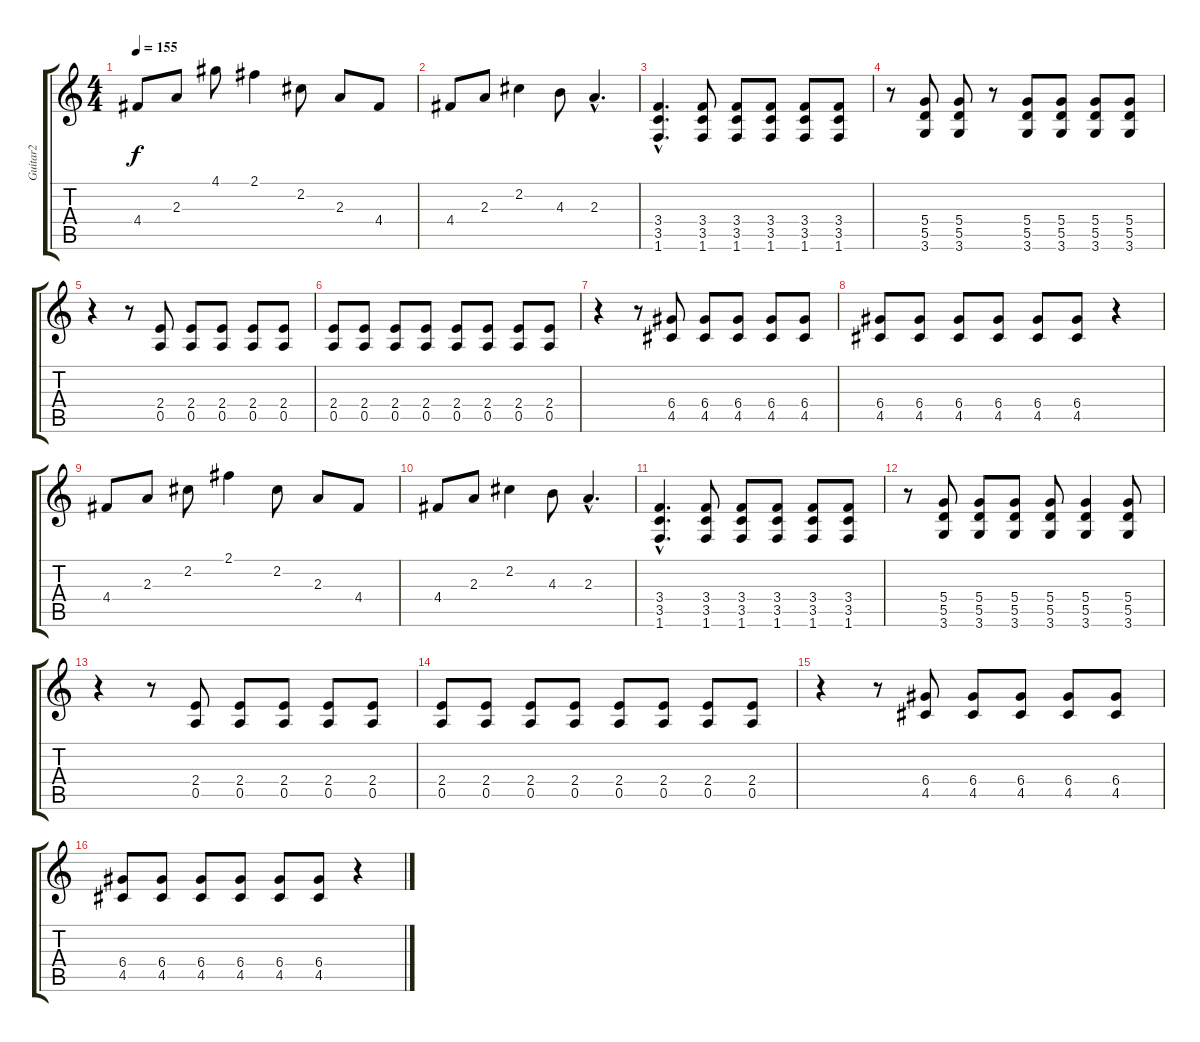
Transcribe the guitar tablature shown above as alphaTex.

\track ("Guitar2" "Guitar2") {instrument distortionguitar}
\staff {score tabs}
\tuning (E4 B3 G3 D3 A2 E2) {hide}
\ts (4 4)
\tempo 155
\clef g2
\ks c
4.4.8{dy f} 2.3.8 4.1.8 2.1.4 2.2.8 2.3.8 4.4.8 |
4.4.8 2.3.8 2.2.4 4.3.8 2.3{hac}.4{d} |
(3.4{hac} 3.5{hac} 1.6{hac}).4{d} (3.4 3.5 1.6).8 (3.4 3.5 1.6).8 (3.4 3.5 1.6).8 (3.4 3.5 1.6).8 (3.4 3.5 1.6).8 |
r.8 (5.4 5.5 3.6).8 (5.4 5.5 3.6).8 r.8 (5.4 5.5 3.6).8 (5.4 5.5 3.6).8 (5.4 5.5 3.6).8 (5.4 5.5 3.6).8 |
r.4 r.8 (2.4 0.5).8 (2.4 0.5).8 (2.4 0.5).8 (2.4 0.5).8 (2.4 0.5).8 |
(2.4 0.5).8 (2.4 0.5).8 (2.4 0.5).8 (2.4 0.5).8 (2.4 0.5).8 (2.4 0.5).8 (2.4 0.5).8 (2.4 0.5).8 |
r.4 r.8 (6.4 4.5).8 (6.4 4.5).8 (6.4 4.5).8 (6.4 4.5).8 (6.4 4.5).8 |
(6.4 4.5).8 (6.4 4.5).8 (6.4 4.5).8 (6.4 4.5).8 (6.4 4.5).8 (6.4 4.5).8 r.4 |
4.4.8 2.3.8 2.2.8 2.1.4 2.2.8 2.3.8 4.4.8 |
4.4.8 2.3.8 2.2.4 4.3.8 2.3{hac}.4{d} |
(3.4{hac} 3.5{hac} 1.6{hac}).4{d} (3.4 3.5 1.6).8 (3.4 3.5 1.6).8 (3.4 3.5 1.6).8 (3.4 3.5 1.6).8 (3.4 3.5 1.6).8 |
r.8 (5.4 5.5 3.6).8 (5.4 5.5 3.6).8 (5.4 5.5 3.6).8 (5.4 5.5 3.6).8 (5.4 5.5 3.6).4 (5.4 5.5 3.6).8 |
r.4 r.8 (2.4 0.5).8 (2.4 0.5).8 (2.4 0.5).8 (2.4 0.5).8 (2.4 0.5).8 |
(2.4 0.5).8 (2.4 0.5).8 (2.4 0.5).8 (2.4 0.5).8 (2.4 0.5).8 (2.4 0.5).8 (2.4 0.5).8 (2.4 0.5).8 |
r.4 r.8 (6.4 4.5).8 (6.4 4.5).8 (6.4 4.5).8 (6.4 4.5).8 (6.4 4.5).8 |
(6.4 4.5).8 (6.4 4.5).8 (6.4 4.5).8 (6.4 4.5).8 (6.4 4.5).8 (6.4 4.5).8 r.4
